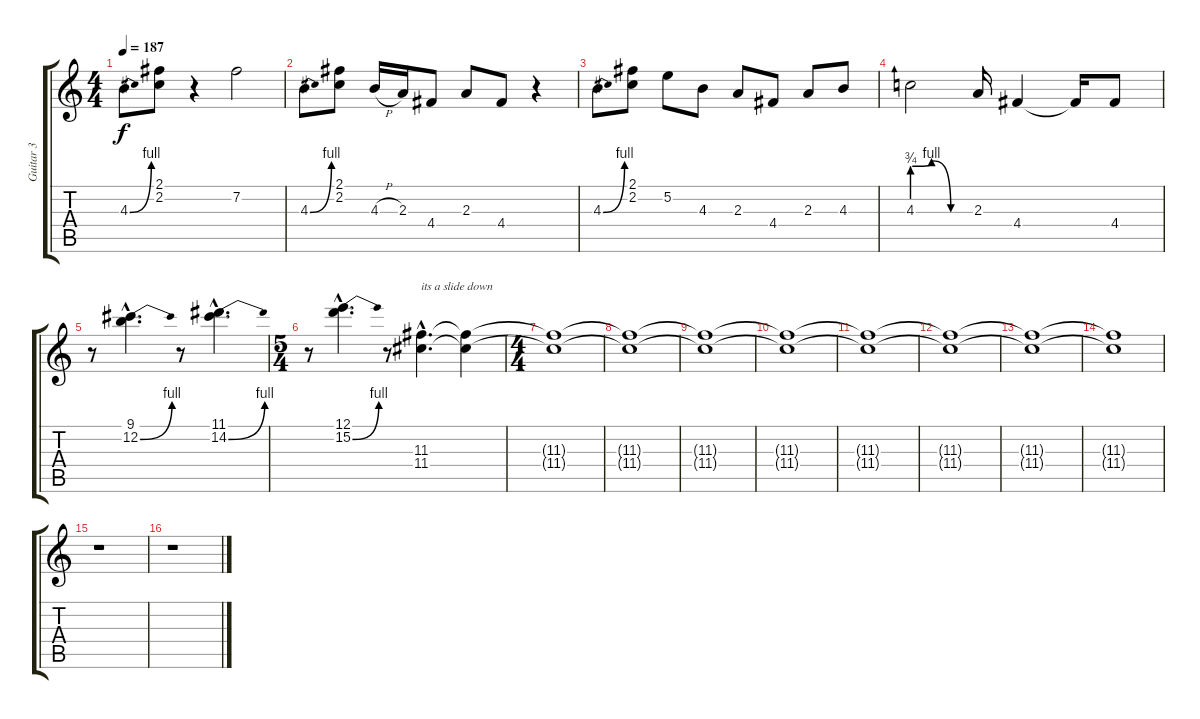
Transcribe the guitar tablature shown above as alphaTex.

\track ("Guitar 3" "Guitar 3") {instrument distortionguitar}
\staff {score tabs}
\tuning (E4 B3 G3 D3 A2 E2) {hide}
\ts (4 4)
\tempo 187
\clef g2
\ks c
4.3{be (bend 0 0 60 4)}.8{dy f} (2.1 2.2).8 r.4 7.2.2 |
4.3{be (bend 0 0 60 4)}.8 (2.1 2.2).8 4.3{h}.16 2.3.16 4.4.8 2.3.8 4.4.8 r.4 |
4.3{be (bend 0 0 60 4)}.8 (2.1 2.2).8 5.2.8 4.3.8 2.3.8 4.4.8 2.3.8 4.3.8 |
4.3{be (custom 0 3 20 4 40 0 60 0)}.2 2.3.16 4.4.4 4.4{t}.16 4.4.8 |
r.8 (9.1{hac} 12.2{be (bend 0 0 60 4) hac}).4{d} r.8 (11.1{hac} 14.2{be (bend 0 0 60 4) hac}).4{d} |
\ts (5 4)
r.8 (12.1{hac} 15.2{be (bend 0 0 60 4) hac}).4{d} r.8 (11.3{hac} 11.4{hac}).4{d txt "its a slide down"} (11.3{t} 11.4{t}).4 |
\ts (4 4)
(11.3{t} 11.4{t}).1{volume 5} |
(11.3{t} 11.4{t}).1 |
(11.3{t} 11.4{t}).1 |
(11.3{t} 11.4{t}).1{volume 12} |
(11.3{t} 11.4{t}).1 |
(11.3{t} 11.4{t}).1{volume 6} |
(11.3{t} 11.4{t}).1{volume 0} |
(11.3{t} 11.4{t}).1 |
r.1 |
r.1
